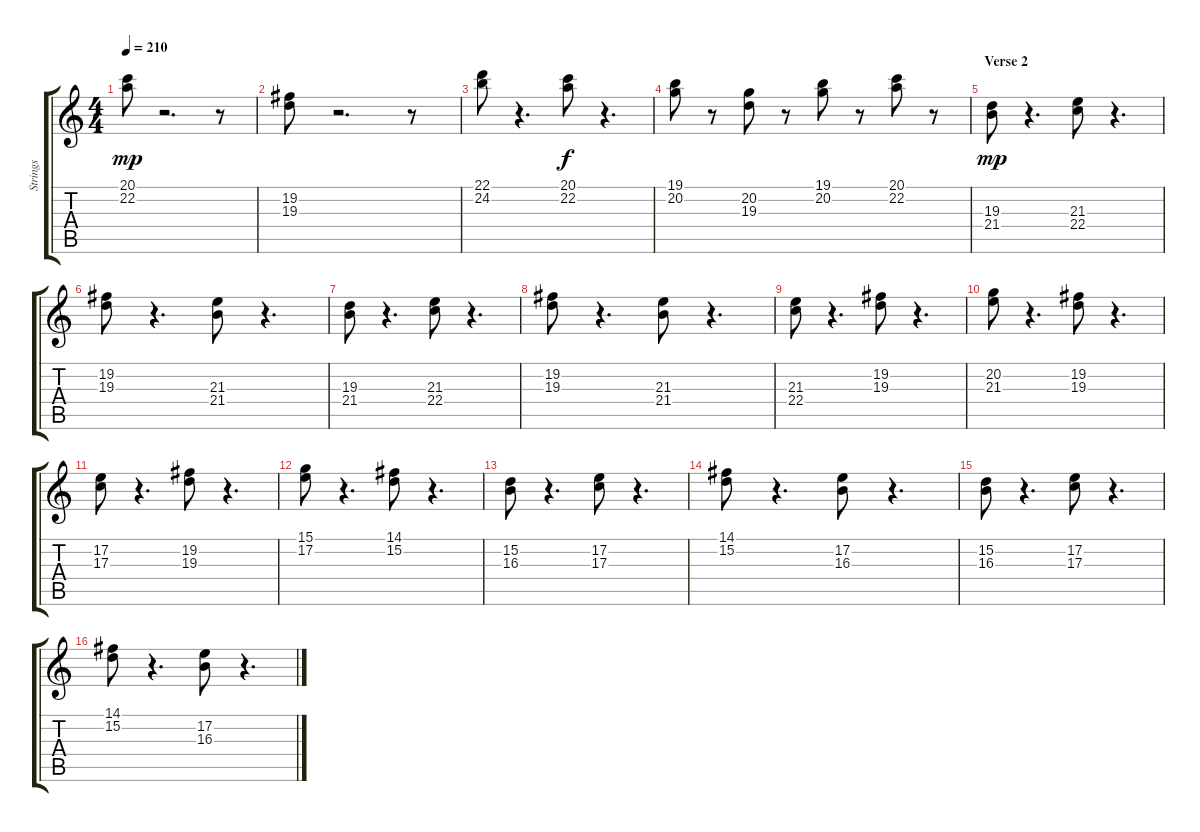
\track ("Strings" "Strings") {instrument pizzicatostrings}
\staff {score tabs}
\tuning (E4 B3 G3 D3 A2 E2) {hide}
\ts (4 4)
\tempo 210
\clef g2
\ks c
(20.1 22.2).8{dy mp} r.2{d} r.8 |
(19.2 19.3).8 r.2{d} r.8 |
(22.1 24.2).8 r.4{d} (20.1 22.2).8{dy f} r.4{d} |
(19.1 20.2).8 r.8 (20.2 19.3).8 r.8 (19.1 20.2).8 r.8 (20.1 22.2).8 r.8 |
\section ("" "Verse 2")
(19.3 21.4).8{dy mp} r.4{d} (21.3 22.4).8 r.4{d} |
(19.2 19.3).8 r.4{d} (21.3 21.4).8 r.4{d} |
(19.3 21.4).8 r.4{d} (21.3 22.4).8 r.4{d} |
(19.2 19.3).8 r.4{d} (21.3 21.4).8 r.4{d} |
(21.3 22.4).8 r.4{d} (19.2 19.3).8 r.4{d} |
(20.2 21.3).8 r.4{d} (19.2 19.3).8 r.4{d} |
(17.2 17.3).8 r.4{d} (19.2 19.3).8 r.4{d} |
(15.1 17.2).8 r.4{d} (14.1 15.2).8 r.4{d} |
(15.2 16.3).8 r.4{d} (17.2 17.3).8 r.4{d} |
(14.1 15.2).8 r.4{d} (17.2 16.3).8 r.4{d} |
(15.2 16.3).8 r.4{d} (17.2 17.3).8 r.4{d} |
(14.1 15.2).8 r.4{d} (17.2 16.3).8 r.4{d}
